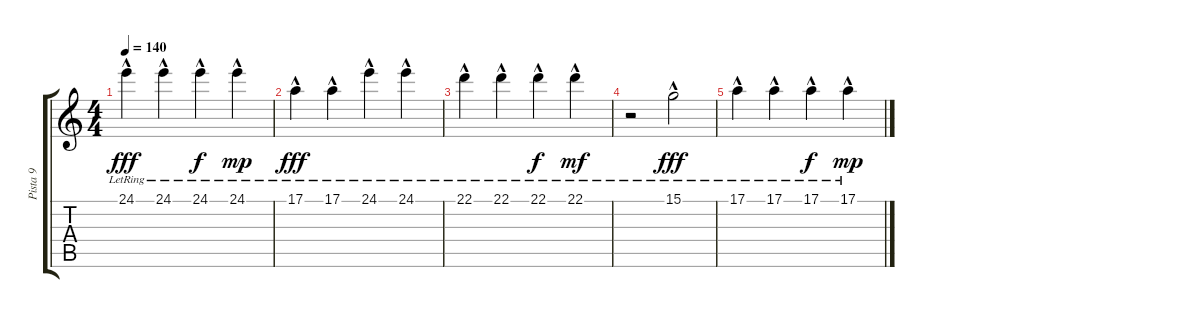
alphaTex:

\track ("Pista 9" "Pista 9") {instrument electricgrandpiano}
\staff {score tabs}
\tuning (E4 B3 G3 D3 A2 E2) {hide}
\ts (4 4)
\tempo 140
\clef g2
\ks c
24.1{hac lr}.4{dy fff} 24.1{hac lr}.4 24.1{hac lr}.4{dy f} 24.1{hac lr}.4{dy mp} |
17.1{hac lr}.4{dy fff} 17.1{hac lr}.4 24.1{hac lr}.4 24.1{hac lr}.4 |
22.1{hac lr}.4 22.1{hac lr}.4 22.1{hac lr}.4{dy f} 22.1{hac lr}.4{dy mf} |
r.2 15.1{hac lr}.2{dy fff} |
17.1{hac lr}.4 17.1{hac lr}.4 17.1{hac lr}.4{dy f} 17.1{hac lr}.4{dy mp}
